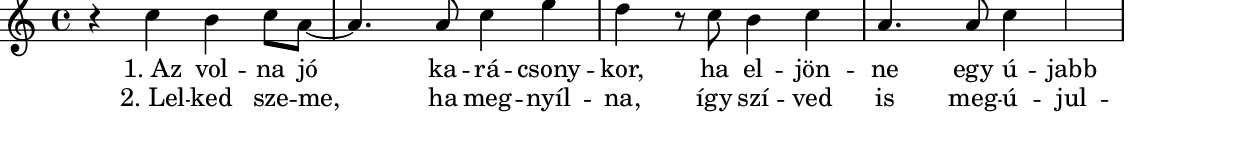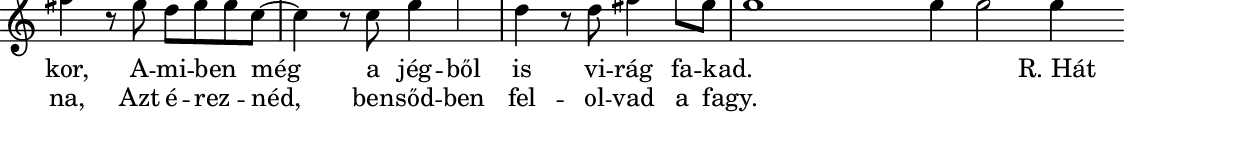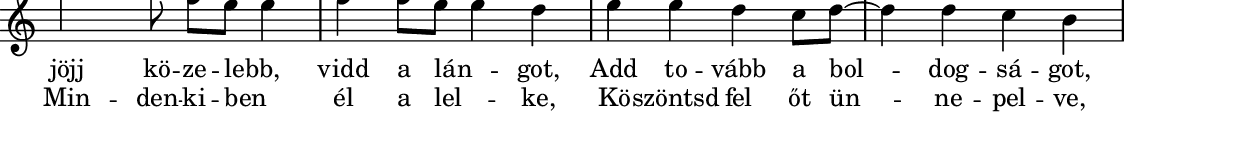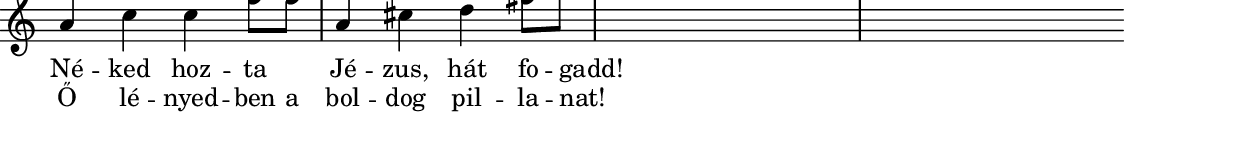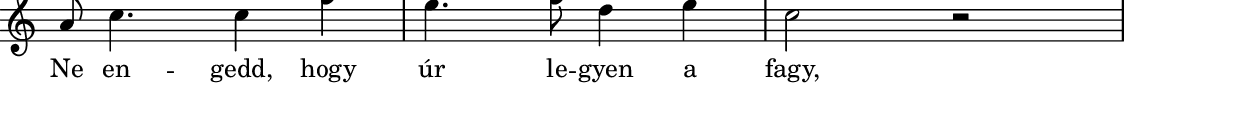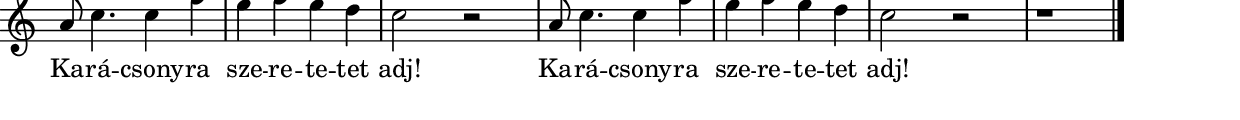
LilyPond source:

% MusicXML to Lilypond converter by Kovi

szovegAAA = \lyricmode {  "1. Az" "vol" -- "na" "jó" "ka" -- "rá" -- "csony" -- "kor," "ha" "el" -- "jön" -- "ne" "egy" "ú" -- "jabb" "kor," "A" -- "mi" -- "ben" "még" "a" "jég" -- "ből" "is" "vi" -- "rág" "fa" -- "kad." "R. Hát" "jöjj" "kö" -- "ze" -- "lebb," "vidd" "a" "lán" -- "got," "Add" "to" -- "vább" "a" "bol" -- "dog" -- "sá" -- "got," "Né" -- "ked" "hoz" -- "ta"  \skip 4 "Jé" -- "zus," "hát" "fo" -- "gadd!" "Ne" "en" -- "gedd," "hogy" "úr" "le" -- "gyen" "a" "fagy," "Ka" -- "rá" -- "csony" -- "ra" "sze" -- "re" -- "te" -- "tet" "adj!" "Ka" -- "rá" -- "csony" -- "ra" "sze" -- "re" -- "te" -- "tet" "adj!"  }

szovegAAB = \lyricmode {  "2. Lel" -- "ked" "sze" -- "me," "ha" "meg" -- "nyíl" -- "na," "így" "szí" -- "ved" "is" "meg" -- "ú" -- "jul" -- "na," "Azt" "é" -- "rez" -- "néd," "ben" -- "sőd" -- "ben" "fel" -- "ol" -- "vad" "a" "fagy."  \skip 4 "Min" -- "den" -- "ki" -- "ben" "él" "a" "lel" -- "ke," "Kö" -- "szöntsd" "fel" "őt" "ün" -- "ne" -- "pel" -- "ve," "Ő" "lé" -- "nyed" -- "ben" "a" "bol" -- "dog" "pil" -- "la" -- "nat!"  \skip 4  \skip 4  \skip 4  \skip 4  \skip 4  \skip 4  \skip 4  \skip 4  \skip 4  \skip 4  \skip 4  \skip 4  \skip 4  \skip 4  \skip 4  \skip 4  \skip 4  \skip 4  \skip 4  \skip 4  \skip 4  \skip 4  \skip 4  \skip 4  \skip 4  \skip 4  }

% Analyzing...
% 1 parts
% 1 Staff
% forceBassClefActive = 
melody = {
% 102 notes in the part
% 1 voices

\new Staff
\new Voice {
% 102 notes
% 27 mesaures

% Measure 1
\clef "treble"
\key c \major
\time 4/4 
r4 c''4 b'4 c''8 a'8~ 
% Measure 2
a'4. a'8 c''4 e''4 
% Measure 3
d''4 r8 c''8 b'4 c''4 
% Measure 4
a'4. a'8 c''4 g''4 
% Measure 5
\break
fis''4 r8 e''8 d''8 e''8~ e''8 c''8~ 
% Measure 6
c''4 r8 c''8 e''4 g''4 
% Measure 7
d''4 r8 d''8 fis''4 a''8 e''8~ 
% Measure 8
e''1~ \bar ":|" 
% Measure 9
e''4~ e''2 \once \override Score.RehearsalMark #'self-alignment-X = #LEFT
\mark \markup{ \fontsize #-1 \box Refrén } 
e''4 
% Measure 10
\bar "|:" \break
g''4. g''8 f''8 e''8~ e''4 
% Measure 11
f''4 f''8 e''8~ e''4 d''4 
% Measure 12
e''4 e''4 d''4 c''8 d''8~ 
% Measure 13
d''4 d''4 c''4 b'4 
% Measure 14
\break
a'4 c''4 c''4 f''8 f''8 
% Measure 15
a'4 cis''4 d''4 fis''8 g''8~ 
% Measure 16
g''1~ 
% Measure 17
g''1 \bar ":|" 
% Measure 18
\break
a'8 ^"2. refrén utolsó sora"c''4. c''4 f''4 
% Measure 19
e''4. f''8 d''4 e''4 
% Measure 20
c''2 r2 
% Measure 21
\break
a'8 c''4. c''4 f''4 
% Measure 22
e''4 f''4 e''4 d''4 
% Measure 23
c''2 r2 
% Measure 24
a'8 c''4. c''4 f''4 
% Measure 25
e''4 f''4 e''4 d''4 
% Measure 26
c''2 r2 
% Measure 27
r1 \bar "|." 
} % voice
\addlyrics { \szovegAAA }

\addlyrics { \szovegAAB }

} % melody


harmonies = \chordmode {
% 29 chords
\germanChords
s4 s4 s4 s8 a4:m s4 s4 s4 s8 d4 s4 s4 s4 a4:m s4 s4 s4 d4 s4 s4 s8 c4 s4 s4 s4 s8 d4 s4 s4 s4 e4 s4 s4 s4 s4 s4 s4 s4 c4 s4 s4 s4 g4 s8 e4 s4 s8 a4:m s4 s4 s8 e4:m s4 s4 s4 s8 f4 s4 s4 s4 d4 s4 s4 s8 g4 s4 s4 s4 s8 e4 s4 s4 s4 f4 s4 s4 s4 g4 s4 s4 s4 a4:m s4 f4 s4 d4:m s4 s4 s4 g4 s4 s4 s4 c4 s4 a4:m s4 d4:m s4 s4 s4 g4 s4 s4 s4 f4 s4 f4:m s4 c4
}

\include "../../definitions.ly"
